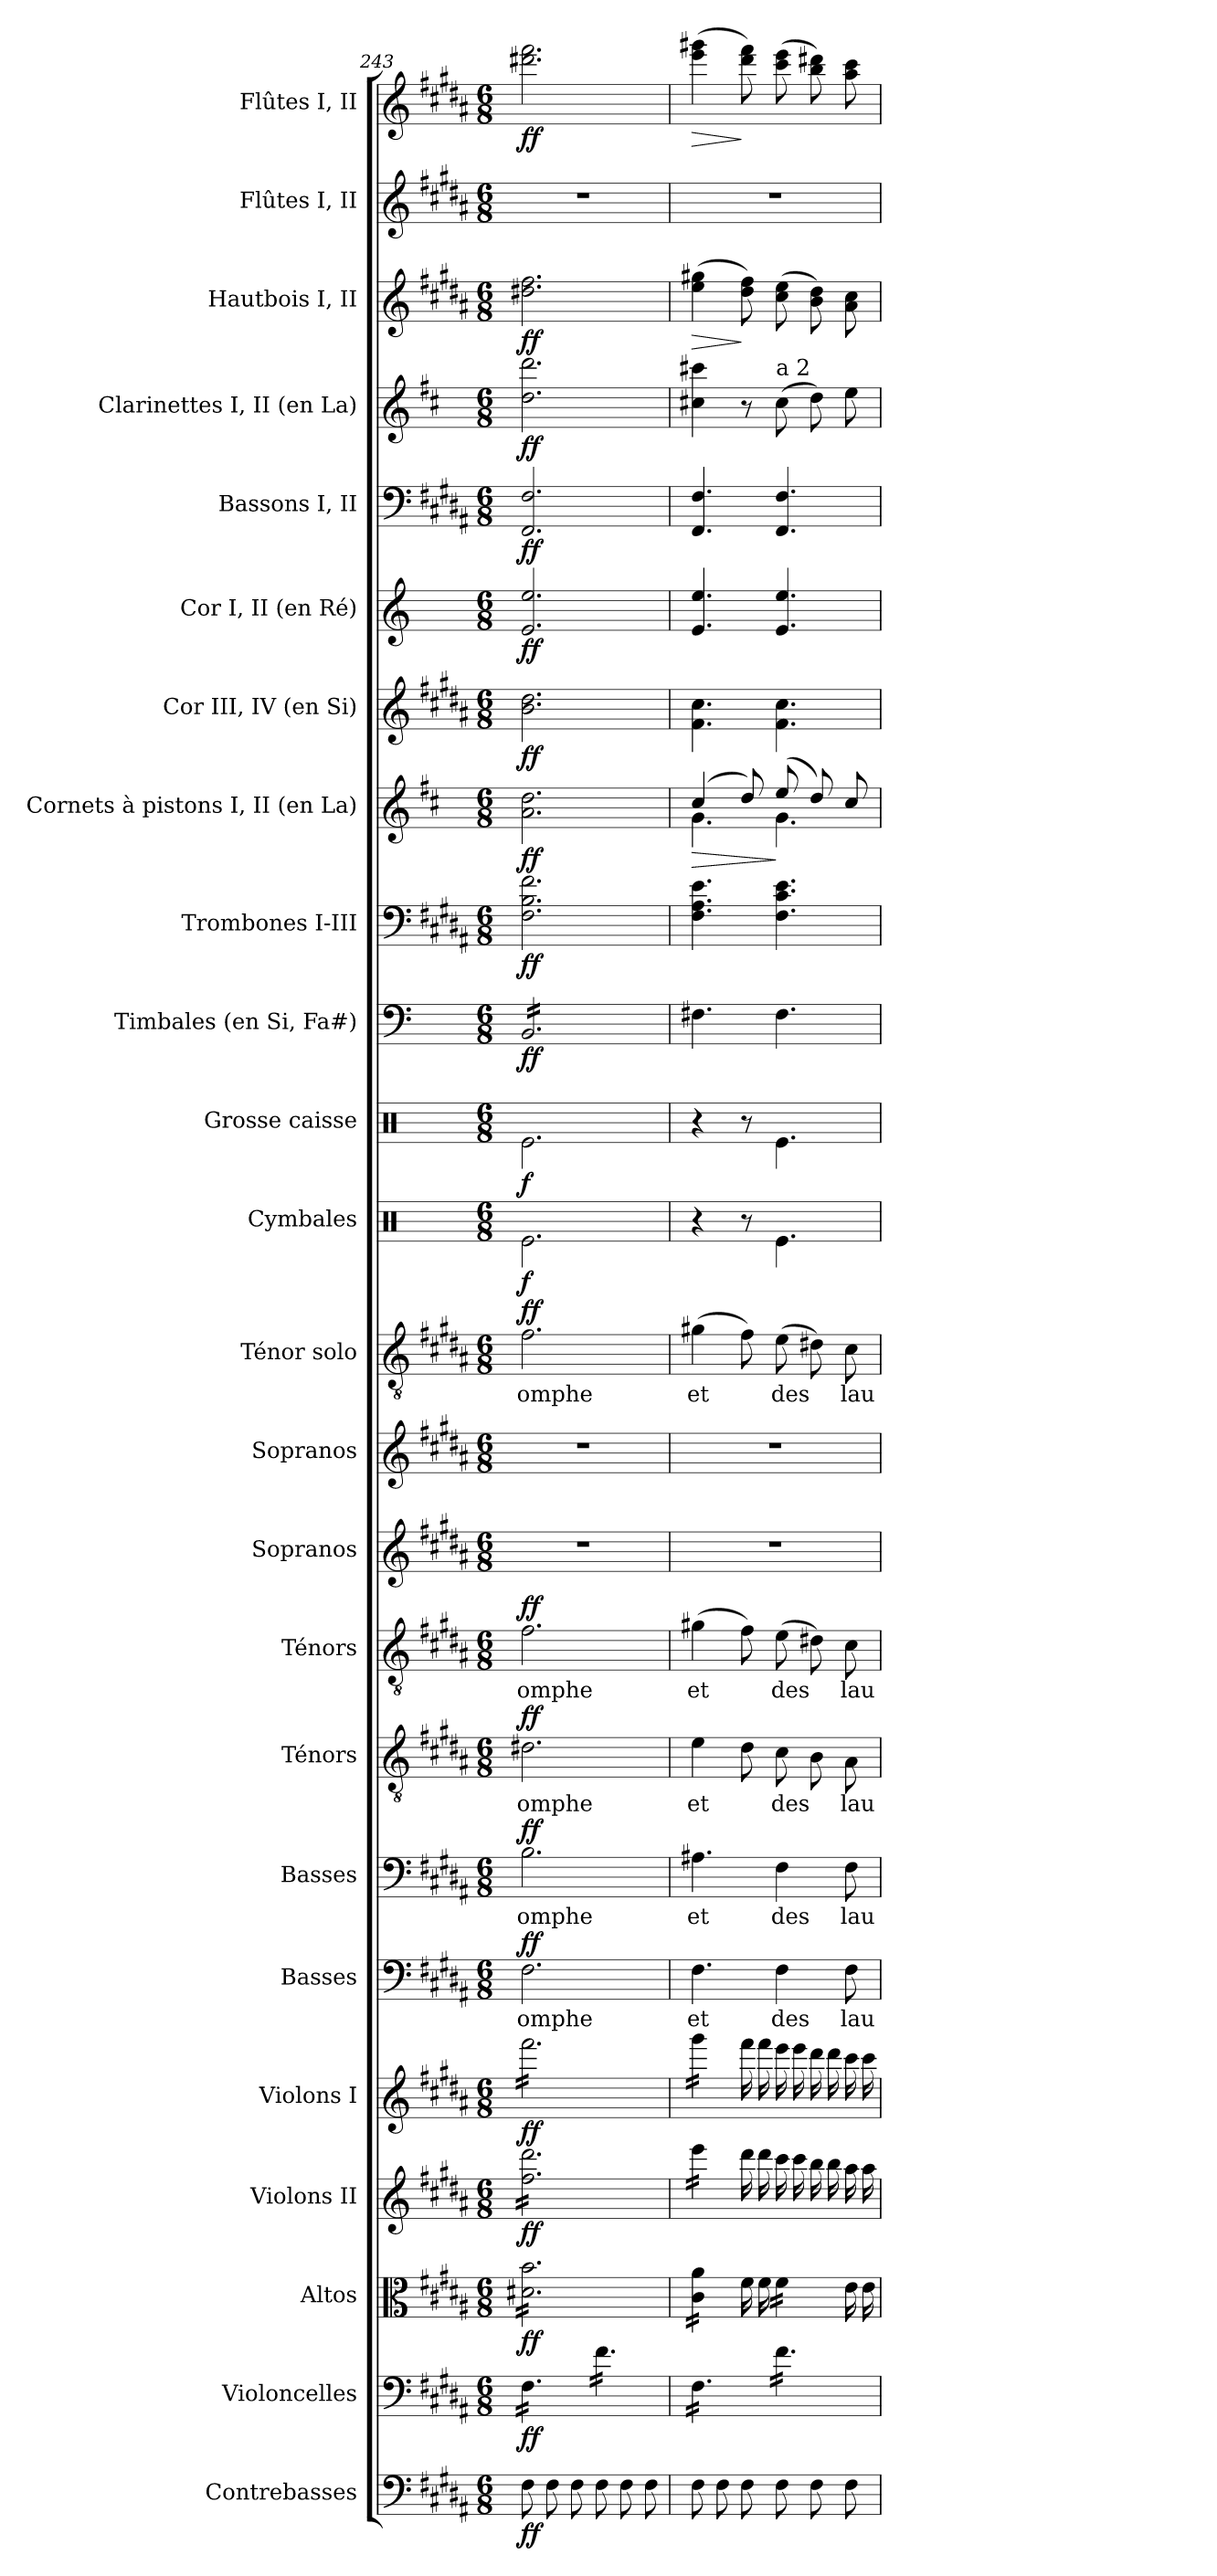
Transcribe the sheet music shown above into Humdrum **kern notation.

**kern	**dynam	**kern	**dynam	**kern	**dynam	**kern	**dynam	**kern	**dynam	**kern	**text	**dynam	**kern	**text	**dynam	**kern	**text	**dynam	**kern	**text	**dynam	**kern	**kern	**kern	**text	**dynam	**kern	**dynam	**kern	**dynam	**kern	**dynam	**kern	**dynam	**kern	**dynam	**kern	**dynam	**kern	**dynam	**kern	**dynam	**kern	**dynam	**kern	**dynam	**kern	**kern	**dynam
*part24	*part24	*part23	*part23	*part22	*part22	*part21	*part21	*part20	*part20	*part19	*part19	*part19	*part18	*part18	*part18	*part17	*part17	*part17	*part16	*part16	*part16	*part15	*part14	*part13	*part13	*part13	*part12	*part12	*part11	*part11	*part10	*part10	*part9	*part9	*part8	*part8	*part7	*part7	*part6	*part6	*part5	*part5	*part4	*part4	*part3	*part3	*part2	*part1	*part1
*staff24	*staff24	*staff23	*staff23	*staff22	*staff22	*staff21	*staff21	*staff20	*staff20	*staff19	*staff19	*staff19	*staff18	*staff18	*staff18	*staff17	*staff17	*staff17	*staff16	*staff16	*staff16	*staff15	*staff14	*staff13	*staff13	*staff13	*staff12	*staff12	*staff11	*staff11	*staff10	*staff10	*staff9	*staff9	*staff8	*staff8	*staff7	*staff7	*staff6	*staff6	*staff5	*staff5	*staff4	*staff4	*staff3	*staff3	*staff2	*staff1	*staff1
*I"Contrebasses	*	*I"Violoncelles	*	*I"Altos	*	*I"Violons II	*	*I"Violons I	*	*I"Basses	*	*	*I"Basses	*	*	*I"Ténors	*	*	*I"Ténors	*	*	*I"Sopranos	*I"Sopranos	*I"Ténor solo	*	*	*I"Cymbales	*	*I"Grosse caisse	*	*I"Timbales (en Si, Fa#)	*	*I"Trombones I-III	*	*I"Cornets à pistons I, II (en La)	*	*I"Cor III, IV (en Si)	*	*I"Cor I, II (en Ré)	*	*I"Bassons I, II	*	*I"Clarinettes I, II (en La)	*	*I"Hautbois I, II	*	*I"Flûtes I, II	*I"Flûtes I, II	*
*I'Cb.	*	*I'Vlles	*	*I'Altos	*	*I'Vns II	*	*I'Vns I	*	*I'Basses	*	*	*I'Basses	*	*	*I'Tén.	*	*	*I'Tén.	*	*	*I'Sopr.	*I'Sopr.	*I'Tén. solo	*	*	*I'Cym.	*	*I'G. c.	*	*I'Timb.	*	*I'Trb.	*	*I'C.à p. (La)	*	*I'Cor (Si)	*	*I'Cor (Ré)	*	*I'Bns	*	*I'Cl. (La)	*	*I'Hb.	*	*I'Fl.	*I'Fl.	*
*clefF4	*	*clefF4	*	*clefC3	*	*clefG2	*	*clefG2	*	*clefF4	*	*	*clefF4	*	*	*clefGv2	*	*	*clefGv2	*	*	*clefG2	*clefG2	*clefGv2	*	*	*clefX	*	*clefX	*	*clefF4	*	*clefF4	*	*clefG2	*	*clefG2	*	*clefG2	*	*clefF4	*	*clefG2	*	*clefG2	*	*clefG2	*clefG2	*
*ITrd7c12	*	*	*	*	*	*	*	*	*	*	*	*	*	*	*	*ITrd7c12	*	*	*ITrd7c12	*	*	*	*	*ITrd7c12	*	*	*	*	*	*	*	*	*	*	*ITrd2c3	*	*ITrd8c13	*	*ITrd6c10	*	*	*	*ITrd2c3	*	*	*	*	*	*
*k[f#c#g#d#a#]	*	*k[f#c#g#d#a#]	*	*k[f#c#g#d#a#]	*	*k[f#c#g#d#a#]	*	*k[f#c#g#d#a#]	*	*k[f#c#g#d#a#]	*	*	*k[f#c#g#d#a#]	*	*	*k[f#c#g#d#a#]	*	*	*k[f#c#g#d#a#]	*	*	*k[f#c#g#d#a#]	*k[f#c#g#d#a#]	*k[f#c#g#d#a#]	*	*	*k[]	*	*k[]	*	*k[]	*	*k[f#c#g#d#a#]	*	*k[f#c#g#d#a#]	*	*k[f#c#g#d#a#]	*	*k[f#c#]	*	*k[f#c#g#d#a#]	*	*k[f#c#g#d#a#]	*	*k[f#c#g#d#a#]	*	*k[f#c#g#d#a#]	*k[f#c#g#d#a#]	*
*B:	*	*B:	*	*B:	*	*B:	*	*B:	*	*B:	*	*	*B:	*	*	*B:	*	*	*B:	*	*	*B:	*B:	*B:	*	*	*C:	*	*C:	*	*C:	*	*B:	*	*B:	*	*B:	*	*D:	*	*B:	*	*B:	*	*B:	*	*B:	*B:	*
*M6/8	*	*M6/8	*	*M6/8	*	*M6/8	*	*M6/8	*	*M6/8	*	*	*M6/8	*	*	*M6/8	*	*	*M6/8	*	*	*M6/8	*M6/8	*M6/8	*	*	*M6/8	*	*M6/8	*	*M6/8	*	*M6/8	*	*M6/8	*	*M6/8	*	*M6/8	*	*M6/8	*	*M6/8	*	*M6/8	*	*M6/8	*M6/8	*
=243	=243	=243	=243	=243	=243	=243	=243	=243	=243	=243	=243	=243	=243	=243	=243	=243	=243	=243	=243	=243	=243	=243	=243	=243	=243	=243	=243	=243	=243	=243	=243	=243	=243	=243	=243	=243	=243	=243	=243	=243	=243	=243	=243	=243	=243	=243	=243	=243	=243
!	!	!	!	!	!	!	!	!	!	!	!LO:LY:b:color=#000000	!	!	!	!	!	!	!	!	!	!	!	!	!	!	!	!	!	!	!	!	!	!	!	!	!	!	!	!	!	!	!	!	!	!	!	!	!	!
!	!	!	!	!	!	!	!	!	!	!	!	!	!	!LO:LY:b:color=#000000	!	!	!	!	!	!	!	!	!	!	!	!	!	!	!	!	!	!	!	!	!	!	!	!	!	!	!	!	!	!	!	!	!	!	!
!	!	!	!	!	!	!	!	!	!	!	!	!	!	!	!	!	!LO:LY:b:color=#000000	!	!	!	!	!	!	!	!	!	!	!	!	!	!	!	!	!	!	!	!	!	!	!	!	!	!	!	!	!	!	!	!
!	!	!	!	!	!	!	!	!	!	!	!	!	!	!	!	!	!	!	!	!LO:LY:b:color=#000000	!	!LO:N:vis=1	!LO:N:vis=1	!	!	!	!	!	!	!	!	!	!	!	!	!	!	!	!	!	!	!	!	!	!	!	!	!	!
!	!	!	!	!	!	!	!	!	!	!	!	!	!	!	!	!	!	!	!	!	!	!	!	!	!LO:LY:b:color=#000000	!	!	!	!	!	!	!	!	!	!	!	!	!	!	!	!	!	!	!	!	!	!LO:N:vis=1	!	!
*	*	*tremolo	*	*	*	*	*	*	*	*	*	*	*	*	*	*	*	*	*	*	*	*	*	*	*	*	*	*	*	*	*	*	*	*	*	*	*	*	*	*	*	*	*	*	*	*	*	*	*
*	*	*	*	*tremolo	*	*	*	*	*	*	*	*	*	*	*	*	*	*	*	*	*	*	*	*	*	*	*	*	*	*	*	*	*	*	*	*	*	*	*	*	*	*	*	*	*	*	*	*	*
*	*	*	*	*	*	*tremolo	*	*	*	*	*	*	*	*	*	*	*	*	*	*	*	*	*	*	*	*	*	*	*	*	*	*	*	*	*	*	*	*	*	*	*	*	*	*	*	*	*	*	*
*	*	*	*	*	*	*	*	*tremolo	*	*	*	*	*	*	*	*	*	*	*	*	*	*	*	*	*	*	*	*	*	*	*	*	*	*	*	*	*	*	*	*	*	*	*	*	*	*	*	*	*
*	*	*	*	*	*	*	*	*	*	*	*	*	*	*	*	*	*	*	*	*	*	*	*	*	*	*	*	*	*	*	*tremolo	*	*	*	*	*	*	*	*	*	*	*	*	*	*	*	*	*	*
8FF#i\	ff	16F#i\LL	ff	16d#Xi\ 16biLL	ff	16ff#i\ 16ddd#iLL	ff	16fff#i\LL	ff	2.F#i\	-omphe	ff	2.Bi\	-omphe	ff	2.D#Xi\	-omphe	ff	2.F#i\	-omphe	ff	2.r	2.r	2.F#i\	-omphe	ff	2.Rei\	f	2.Rei\	f	16BBi/LL	ff	2.F#i\ 2.Bi 2.f#i	ff	2.f#i\ 2.bi	ff	2.Bi\ 2.d#i	ff	2.F#i/ 2.f#i	ff	2.FF#i/ 2.F#i	ff	2.bi\ 2.bbi	ff	2.dd#Xi\ 2.ff#i	ff	2.r	2.ddd#Xi\ 2.fff#i	ff
.	.	16F#i\	.	16d#Xi\ 16bi	.	16ff#i\ 16ddd#i	.	16fff#i\	.	.	.	.	.	.	.	.	.	.	.	.	.	.	.	.	.	.	.	.	.	.	16BBi/	.	.	.	.	.	.	.	.	.	.	.	.	.	.	.	.	.	.
8FF#i\	.	16F#i\	.	16d#Xi\ 16bi	.	16ff#i\ 16ddd#i	.	16fff#i\	.	.	.	.	.	.	.	.	.	.	.	.	.	.	.	.	.	.	.	.	.	.	16BBi/	.	.	.	.	.	.	.	.	.	.	.	.	.	.	.	.	.	.
.	.	16F#i\	.	16d#Xi\ 16bi	.	16ff#i\ 16ddd#i	.	16fff#i\	.	.	.	.	.	.	.	.	.	.	.	.	.	.	.	.	.	.	.	.	.	.	16BBi/	.	.	.	.	.	.	.	.	.	.	.	.	.	.	.	.	.	.
8FF#i\	.	16F#i\	.	16d#Xi\ 16bi	.	16ff#i\ 16ddd#i	.	16fff#i\	.	.	.	.	.	.	.	.	.	.	.	.	.	.	.	.	.	.	.	.	.	.	16BBi/	.	.	.	.	.	.	.	.	.	.	.	.	.	.	.	.	.	.
.	.	16F#i\JJ	.	16d#Xi\ 16bi	.	16ff#i\ 16ddd#i	.	16fff#i\	.	.	.	.	.	.	.	.	.	.	.	.	.	.	.	.	.	.	.	.	.	.	16BBi/	.	.	.	.	.	.	.	.	.	.	.	.	.	.	.	.	.	.
8FF#i\	.	16f#i\LL	.	16d#Xi\ 16bi	.	16ff#i\ 16ddd#i	.	16fff#i\	.	.	.	.	.	.	.	.	.	.	.	.	.	.	.	.	.	.	.	.	.	.	16BBi/	.	.	.	.	.	.	.	.	.	.	.	.	.	.	.	.	.	.
.	.	16f#i\	.	16d#Xi\ 16bi	.	16ff#i\ 16ddd#i	.	16fff#i\	.	.	.	.	.	.	.	.	.	.	.	.	.	.	.	.	.	.	.	.	.	.	16BBi/	.	.	.	.	.	.	.	.	.	.	.	.	.	.	.	.	.	.
8FF#i\	.	16f#i\	.	16d#Xi\ 16bi	.	16ff#i\ 16ddd#i	.	16fff#i\	.	.	.	.	.	.	.	.	.	.	.	.	.	.	.	.	.	.	.	.	.	.	16BBi/	.	.	.	.	.	.	.	.	.	.	.	.	.	.	.	.	.	.
.	.	16f#i\	.	16d#Xi\ 16bi	.	16ff#i\ 16ddd#i	.	16fff#i\	.	.	.	.	.	.	.	.	.	.	.	.	.	.	.	.	.	.	.	.	.	.	16BBi/	.	.	.	.	.	.	.	.	.	.	.	.	.	.	.	.	.	.
8FF#i\	.	16f#i\	.	16d#Xi\ 16bi	.	16ff#i\ 16ddd#i	.	16fff#i\	.	.	.	.	.	.	.	.	.	.	.	.	.	.	.	.	.	.	.	.	.	.	16BBi/	.	.	.	.	.	.	.	.	.	.	.	.	.	.	.	.	.	.
.	.	16f#i\JJ	.	16d#Xi\ 16biJJ	.	16ff#i\ 16ddd#iJJ	.	16fff#i\JJ	.	.	.	.	.	.	.	.	.	.	.	.	.	.	.	.	.	.	.	.	.	.	16BBi/JJ	.	.	.	.	.	.	.	.	.	.	.	.	.	.	.	.	.	.
*	*	*	*	*	*	*	*	*	*	*	*	*	*	*	*	*	*	*	*	*	*	*	*	*	*	*	*	*	*	*	*Xtremolo	*	*	*	*	*	*	*	*	*	*	*	*	*	*	*	*	*	*
!!LO:PB:g=z
=244	=244	=244	=244	=244	=244	=244	=244	=244	=244	=244	=244	=244	=244	=244	=244	=244	=244	=244	=244	=244	=244	=244	=244	=244	=244	=244	=244	=244	=244	=244	=244	=244	=244	=244	=244	=244	=244	=244	=244	=244	=244	=244	=244	=244	=244	=244	=244	=244	=244
!	!	!	!	!	!	!	!	!	!	!	!LO:LY:b:color=#000000	!	!	!	!	!	!	!	!	!	!	!	!	!	!	!	!	!	!	!	!	!	!	!	!	!	!	!	!	!	!	!	!	!	!	!	!	!	!
!	!	!	!	!	!	!	!	!	!	!	!	!	!	!LO:LY:b:color=#000000	!	!	!	!	!	!	!	!	!	!	!	!	!	!	!	!	!	!	!	!	!	!	!	!	!	!	!	!	!	!	!	!	!	!	!
!	!	!	!	!	!	!	!	!	!	!	!	!	!	!	!	!	!LO:LY:b:color=#000000	!	!	!	!	!	!	!	!	!	!	!	!	!	!	!	!	!	!	!	!	!	!	!	!	!	!	!	!	!	!	!	!
!	!	!	!	!	!	!	!	!	!	!	!	!	!	!	!	!	!	!	!	!LO:LY:b:color=#000000	!	!LO:N:vis=1	!LO:N:vis=1	!	!	!	!	!	!	!	!	!	!	!	!	!	!	!	!	!	!	!	!	!	!	!	!	!	!
!	!	!	!	!	!	!	!	!	!	!	!	!	!	!	!	!	!	!	!	!	!	!	!	!	!LO:LY:b:color=#000000	!	!	!	!	!	!	!	!	!	!	!LO:HP:b	!	!	!	!	!	!	!	!	!	!LO:HP:b	!LO:N:vis=1	!	!LO:HP:b
*	*	*	*	*	*	*	*	*	*	*	*	*	*	*	*	*	*	*	*	*	*	*	*	*	*	*	*	*	*	*	*	*	*	*	*^	*	*	*	*	*	*	*	*	*	*	*	*	*	*
8FF#i\	.	16F#i\LL	.	16c#i\ 16a#iLL	.	16eeei\LL	.	16ggg#i\LL	.	4.F#i\	et	.	4.A#Xi\	et	.	4Ei\	et	.	(4G#Xi\	et	.	2.r	2.r	(4G#Xi\	et	.	4r	.	4r	.	4.F#Xi\	.	4.F#i\ 4.A#i 4.ei	.	(4a#i/	4.ei\	>	4.F#i\ 4.c#i	.	4.F#i/ 4.f#i	.	4.FF#i/ 4.F#i	.	4a#Xi\ 4aa#Xi	.	(4eei\ 4gg#Xi	>	2.r	(4eeei\ 4ggg#Xi	>
.	.	16F#i\	.	16c#i\ 16a#i	.	16eeei\	.	16ggg#i\	.	.	.	.	.	.	.	.	.	.	.	.	.	.	.	.	.	.	.	.	.	.	.	.	.	.	.	.	.	.	.	.	.	.	.	.	.	.	.	.	.	.
8FF#i\	.	16F#i\	.	16c#i\ 16a#i	.	16eeei\	.	16ggg#i\	.	.	.	.	.	.	.	.	.	.	.	.	.	.	.	.	.	.	.	.	.	.	.	.	.	.	.	.	.	.	.	.	.	.	.	.	.	.	.	.	.	.
.	.	16F#i\	.	16c#i\ 16a#iJJ	.	16eeei\JJ	.	16ggg#i\JJ	.	.	.	.	.	.	.	.	.	.	.	.	.	.	.	.	.	.	.	.	.	.	.	.	.	.	.	.	.	.	.	.	.	.	.	.	.	.	.	.	.	.
*	*	*	*	*	*	*	*	*Xtremolo	*	*	*	*	*	*	*	*	*	*	*	*	*	*	*	*	*	*	*	*	*	*	*	*	*	*	*	*	*	*	*	*	*	*	*	*	*	*	*	*	*	*
*	*	*	*	*	*	*Xtremolo	*	*	*	*	*	*	*	*	*	*	*	*	*	*	*	*	*	*	*	*	*	*	*	*	*	*	*	*	*	*	*	*	*	*	*	*	*	*	*	*	*	*	*	*
*	*	*	*	*Xtremolo	*	*	*	*	*	*	*	*	*	*	*	*	*	*	*	*	*	*	*	*	*	*	*	*	*	*	*	*	*	*	*	*	*	*	*	*	*	*	*	*	*	*	*	*	*	*
8FF#i\	.	16F#i\	.	16f#i\	.	16ddd#i\	.	16fff#i\	.	.	.	.	.	.	.	8D#i\	.	.	8F#i\)	.	.	.	.	8F#i\)	.	.	8r	.	8r	.	.	.	.	.	8bi/)	.	.	.	.	.	.	.	.	8r	.	8dd#i\ 8ff#i)	]	.	8ddd#i\ 8fff#i)	]
.	.	16F#i\JJ	.	16f#i\	.	16ddd#i\	.	16fff#i\	.	.	.	.	.	.	.	.	.	.	.	.	.	.	.	.	.	.	.	.	.	.	.	.	.	.	.	.	.	.	.	.	.	.	.	.	.	.	.	.	.	.
!	!	!	!	!	!	!	!	!	!	!	!LO:LY:b:color=#000000	!	!	!	!	!	!	!	!	!	!	!	!	!	!	!	!	!	!	!	!	!	!	!	!	!	!	!	!	!	!	!	!	!	!	!	!	!	!	!
!	!	!	!	!	!	!	!	!	!	!	!	!	!	!LO:LY:b:color=#000000	!	!	!	!	!	!	!	!	!	!	!	!	!	!	!	!	!	!	!	!	!	!	!	!	!	!	!	!	!	!	!	!	!	!	!	!
!	!	!	!	!	!	!	!	!	!	!	!	!	!	!	!	!	!LO:LY:b:color=#000000	!	!	!	!	!	!	!	!	!	!	!	!	!	!	!	!	!	!	!	!	!	!	!	!	!	!	!	!	!	!	!	!	!
!	!	!	!	!	!	!	!	!	!	!	!	!	!	!	!	!	!	!	!	!LO:LY:b:color=#000000	!	!	!	!	!	!	!	!	!	!	!	!	!	!	!	!	!	!	!	!	!	!	!	!	!	!	!	!	!	!
!	!	!	!	!	!	!	!	!	!	!	!	!	!	!	!	!	!	!	!	!	!	!	!	!	!	!	!	!	!	!	!	!	!	!	!	!	!	!	!	!	!	!	!	!LO:TX:a:t=a 2	!	!	!	!	!	!
!	!	!	!	!	!	!	!	!	!	!	!	!	!	!	!	!	!	!	!	!	!	!	!	!	!LO:LY:b:color=#000000	!	!	!	!	!	!	!	!	!	!	!	!	!	!	!	!	!	!	!	!	!	!	!	!	!
*	*	*	*	*tremolo	*	*	*	*	*	*	*	*	*	*	*	*	*	*	*	*	*	*	*	*	*	*	*	*	*	*	*	*	*	*	*	*	*	*	*	*	*	*	*	*	*	*	*	*	*	*
*	*	*	*	*	*	*tremolo	*	*	*	*	*	*	*	*	*	*	*	*	*	*	*	*	*	*	*	*	*	*	*	*	*	*	*	*	*	*	*	*	*	*	*	*	*	*	*	*	*	*	*	*
*	*	*	*	*	*	*	*	*tremolo	*	*	*	*	*	*	*	*	*	*	*	*	*	*	*	*	*	*	*	*	*	*	*	*	*	*	*	*	*	*	*	*	*	*	*	*	*	*	*	*	*	*
8FF#i\	.	16f#i\LL	.	16f#i\LL	.	16ccc#i\	.	16eeei\	.	4F#i\	des	.	4F#i\	des	.	8C#i\	des	.	(8Ei\	des	.	.	.	(8Ei\	des	.	4.Rei\	.	4.Rei\	.	4.F#i\	.	4.F#i\ 4.c#i 4.ei	.	(8cc#i/	4.ei\	]	4.F#i\ 4.c#i	.	4.F#i/ 4.f#i	.	4.FF#i/ 4.F#i	.	(8a#i\	.	(8cc#i\ 8eei	.	.	(8ccc#i\ 8eeei	.
.	.	16f#i\	.	16f#i\	.	16ccc#i\	.	16eeei\	.	.	.	.	.	.	.	.	.	.	.	.	.	.	.	.	.	.	.	.	.	.	.	.	.	.	.	.	.	.	.	.	.	.	.	.	.	.	.	.	.	.
8FF#i\	.	16f#i\	.	16f#i\	.	16bbi\	.	16ddd#i\	.	.	.	.	.	.	.	8BBi\	.	.	8D#Xi\)	.	.	.	.	8D#Xi\)	.	.	.	.	.	.	.	.	.	.	8bi/)	.	.	.	.	.	.	.	.	8bi\)	.	8bi\ 8dd#i)	.	.	8bbi\ 8ddd#Xi)	.
.	.	16f#i\	.	16f#i\JJ	.	16bbi\	.	16ddd#i\	.	.	.	.	.	.	.	.	.	.	.	.	.	.	.	.	.	.	.	.	.	.	.	.	.	.	.	.	.	.	.	.	.	.	.	.	.	.	.	.	.	.
*	*	*	*	*Xtremolo	*	*	*	*	*	*	*	*	*	*	*	*	*	*	*	*	*	*	*	*	*	*	*	*	*	*	*	*	*	*	*	*	*	*	*	*	*	*	*	*	*	*	*	*	*	*
!	!	!	!	!	!	!	!	!	!	!	!LO:LY:b:color=#000000	!	!	!	!	!	!	!	!	!	!	!	!	!	!	!	!	!	!	!	!	!	!	!	!	!	!	!	!	!	!	!	!	!	!	!	!	!	!	!
!	!	!	!	!	!	!	!	!	!	!	!	!	!	!LO:LY:b:color=#000000	!	!	!	!	!	!	!	!	!	!	!	!	!	!	!	!	!	!	!	!	!	!	!	!	!	!	!	!	!	!	!	!	!	!	!	!
!	!	!	!	!	!	!	!	!	!	!	!	!	!	!	!	!	!LO:LY:b:color=#000000	!	!	!	!	!	!	!	!	!	!	!	!	!	!	!	!	!	!	!	!	!	!	!	!	!	!	!	!	!	!	!	!	!
!	!	!	!	!	!	!	!	!	!	!	!	!	!	!	!	!	!	!	!	!LO:LY:b:color=#000000	!	!	!	!	!	!	!	!	!	!	!	!	!	!	!	!	!	!	!	!	!	!	!	!	!	!	!	!	!	!
!	!	!	!	!	!	!	!	!	!	!	!	!	!	!	!	!	!	!	!	!	!	!	!	!	!LO:LY:b:color=#000000	!	!	!	!	!	!	!	!	!	!	!	!	!	!	!	!	!	!	!	!	!	!	!	!	!
8FF#i\	.	16f#i\	.	16ei\	.	16aa#i\	.	16ccc#i\	.	8F#i\	lau-	.	8F#i\	lau-	.	8AA#i\	lau-	.	8C#i\	lau-	.	.	.	8C#i\	lau-	.	.	.	.	.	.	.	.	.	8a#i/	.	.	.	.	.	.	.	.	8cc#i\	.	8a#i\ 8cc#i	.	.	8aa#i\ 8ccc#i	.
.	.	16f#i\JJ	.	16ei\	.	16aa#i\	.	16ccc#i\	.	.	.	.	.	.	.	.	.	.	.	.	.	.	.	.	.	.	.	.	.	.	.	.	.	.	.	.	.	.	.	.	.	.	.	.	.	.	.	.	.	.
*	*	*	*	*	*	*	*	*Xtremolo	*	*	*	*	*	*	*	*	*	*	*	*	*	*	*	*	*	*	*	*	*	*	*	*	*	*	*	*	*	*	*	*	*	*	*	*	*	*	*	*	*	*
*	*	*	*	*	*	*Xtremolo	*	*	*	*	*	*	*	*	*	*	*	*	*	*	*	*	*	*	*	*	*	*	*	*	*	*	*	*	*	*	*	*	*	*	*	*	*	*	*	*	*	*	*	*
*	*	*Xtremolo	*	*	*	*	*	*	*	*	*	*	*	*	*	*	*	*	*	*	*	*	*	*	*	*	*	*	*	*	*	*	*	*	*	*	*	*	*	*	*	*	*	*	*	*	*	*	*	*
*	*	*	*	*	*	*	*	*	*	*	*	*	*	*	*	*	*	*	*	*	*	*	*	*	*	*	*	*	*	*	*	*	*	*	*v	*v	*	*	*	*	*	*	*	*	*	*	*	*	*	*
=	=	=	=	=	=	=	=	=	=	=	=	=	=	=	=	=	=	=	=	=	=	=	=	=	=	=	=	=	=	=	=	=	=	=	=	=	=	=	=	=	=	=	=	=	=	=	=	=	=
*-	*-	*-	*-	*-	*-	*-	*-	*-	*-	*-	*-	*-	*-	*-	*-	*-	*-	*-	*-	*-	*-	*-	*-	*-	*-	*-	*-	*-	*-	*-	*-	*-	*-	*-	*-	*-	*-	*-	*-	*-	*-	*-	*-	*-	*-	*-	*-	*-	*-
